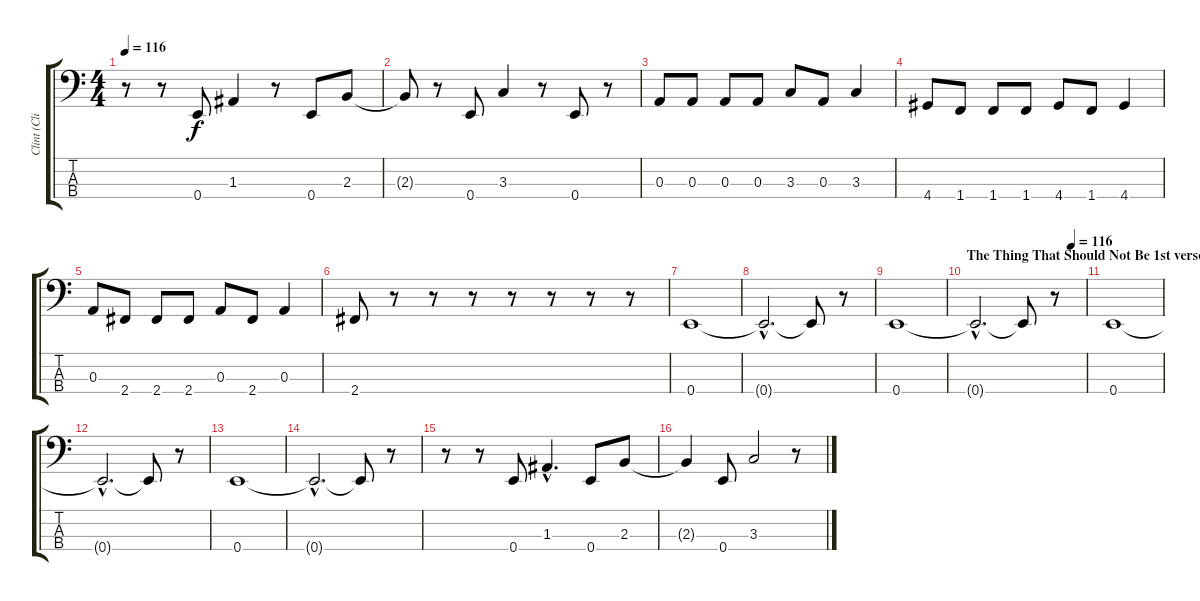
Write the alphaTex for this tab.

\track ("Clint (Cliffs Bass)" "Clint (Cli") {instrument electricbassfinger}
\staff {score tabs}
\tuning (G2 D2 A1 E1) {hide}
\ts (4 4)
\tempo 116
\clef f4
\ks c
r.8{dy f} r.8 0.4.8 1.3.4 r.8 0.4.8 2.3.8 |
2.3{t}.8 r.8 0.4.8 3.3.4 r.8 0.4.8 r.8 |
0.3.8 0.3.8 0.3.8 0.3.8 3.3.8 0.3.8 3.3.4 |
4.4.8 1.4.8 1.4.8 1.4.8 4.4.8 1.4.8 4.4.4 |
0.3.8 2.4.8 2.4.8 2.4.8 0.3.8 2.4.8 0.3.4 |
2.4.8 r.8 r.8 r.8 r.8 r.8 r.8 r.8 |
0.4.1 |
0.4{hac t}.2{d} 0.4{t}.8 r.8 |
0.4.1 |
\section ("" "The Thing That Should Not Be 1st verse")
\tempo (116 0.875)
0.4{hac t}.2{d} 0.4{t}.8 r.8 |
0.4.1 |
0.4{hac t}.2{d} 0.4{t}.8 r.8 |
0.4.1 |
0.4{hac t}.2{d} 0.4{t}.8 r.8 |
r.8 r.8 0.4.8 1.3{hac}.4{d} 0.4.8 2.3.8 |
2.3{t}.4 0.4.8 3.3.2 r.8
